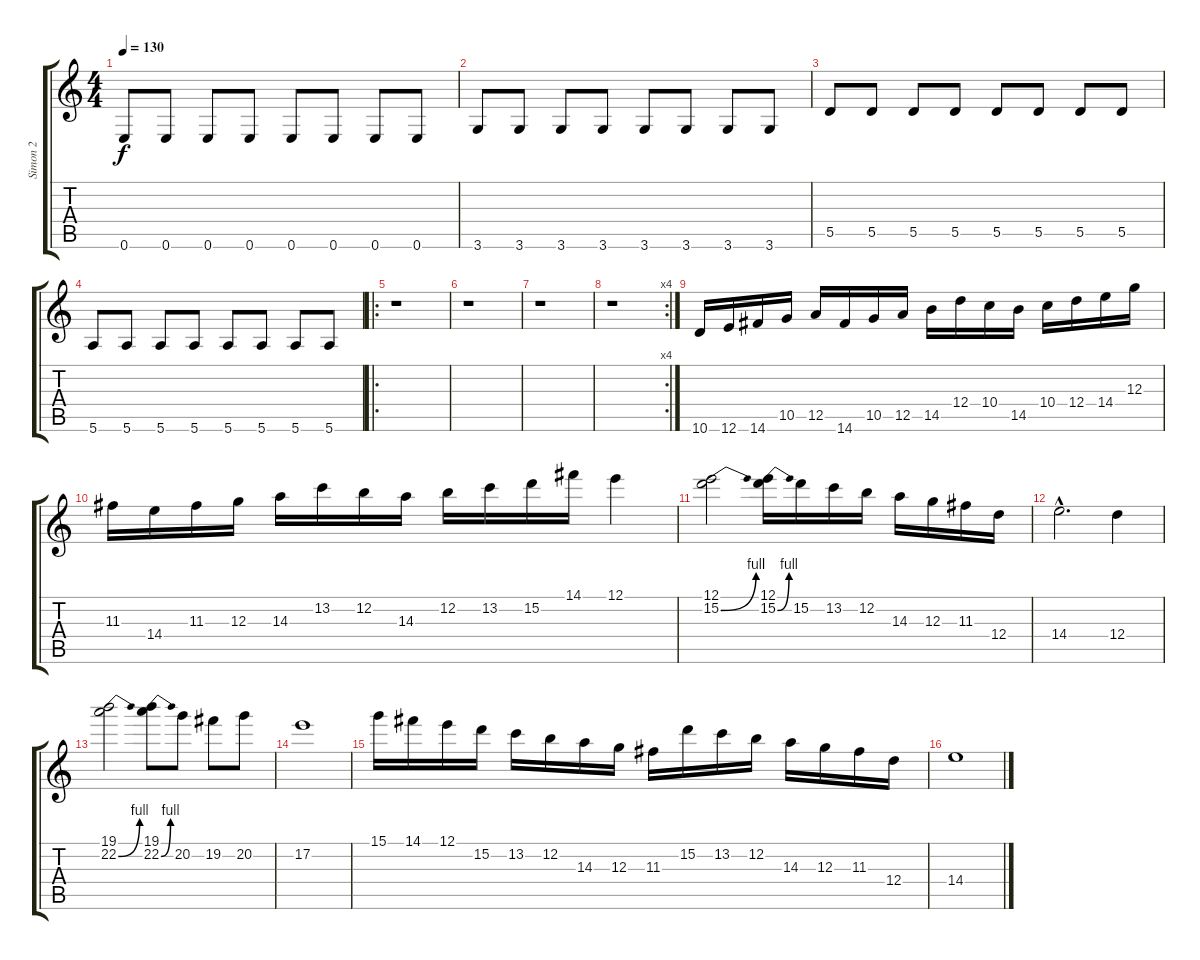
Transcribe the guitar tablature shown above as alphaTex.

\track ("Simon 2" "Simon 2") {instrument distortionguitar}
\staff {score tabs}
\tuning (E4 B3 G3 D3 A2 E2) {hide}
\ts (4 4)
\tempo 130
\clef g2
\ks c
0.6.8{dy f} 0.6.8 0.6.8 0.6.8 0.6.8 0.6.8 0.6.8 0.6.8 |
3.6.8 3.6.8 3.6.8 3.6.8 3.6.8 3.6.8 3.6.8 3.6.8 |
5.5.8 5.5.8 5.5.8 5.5.8 5.5.8 5.5.8 5.5.8 5.5.8 |
5.6.8 5.6.8 5.6.8 5.6.8 5.6.8 5.6.8 5.6.8 5.6.8 |
\ro
r.1 |
r.1 |
r.1 |
\rc 4
r.1 |
10.6.16 12.6.16 14.6.16 10.5.16 12.5.16 14.6.16 10.5.16 12.5.16 14.5.16 12.4.16 10.4.16 14.5.16 10.4.16 12.4.16 14.4.16 12.3.16 |
11.3.16 14.4.16 11.3.16 12.3.16 14.3.16 13.2.16 12.2.16 14.3.16 12.2.16 13.2.16 15.2.16 14.1.16 12.1.4 |
(12.1 15.2{be (bend 0 0 60 4)}).2 (12.1 15.2{be (bend 0 0 60 4)}).16 15.2.16 13.2.16 12.2.16 14.3.16 12.3.16 11.3.16 12.4.16 |
14.4{hac}.2{d} 12.4.4 |
(19.1 22.2{be (bend 0 0 60 4)}).2 (19.1 22.2{be (bend 0 0 60 4)}).8 20.2.8 19.2.8 20.2.8 |
17.2.1 |
15.1.16 14.1.16 12.1.16 15.2.16 13.2.16 12.2.16 14.3.16 12.3.16 11.3.16 15.2.16 13.2.16 12.2.16 14.3.16 12.3.16 11.3.16 12.4.16 |
14.4.1
